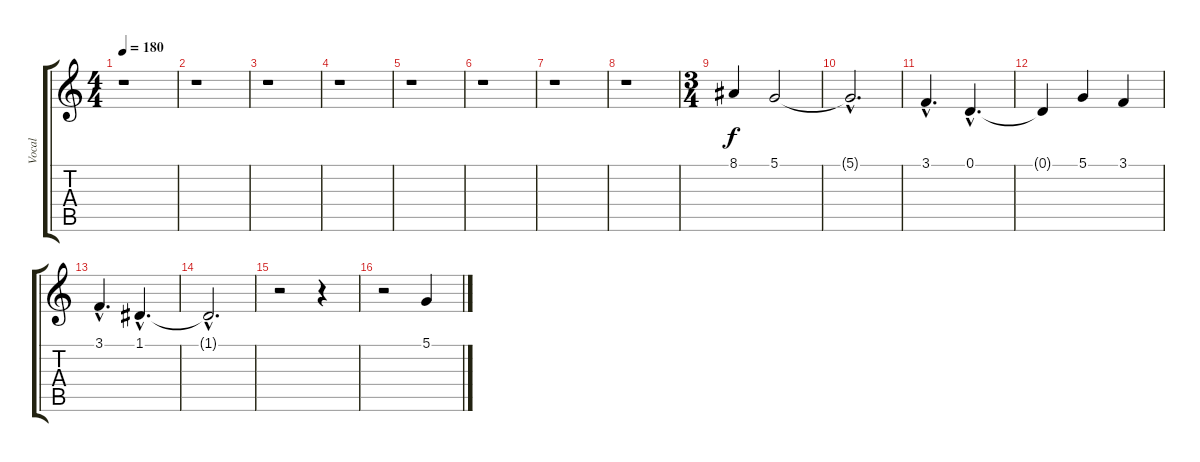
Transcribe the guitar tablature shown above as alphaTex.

\track ("Vocal" "Vocal") {instrument stringensemble1}
\staff {score tabs}
\tuning (D4 A3 F3 C3 G2 C2) {hide}
\ts (4 4)
\tempo 180
\clef g2
\ks c
r.1{dy f} |
r.1 |
r.1 |
r.1 |
r.1 |
r.1 |
r.1 |
r.1 |
\ts (3 4)
8.1.4 5.1.2 |
5.1{hac t}.2{d} |
3.1{hac}.4{d} 0.1{hac}.4{d} |
0.1{t}.4 5.1.4 3.1.4 |
3.1{hac}.4{d} 1.1{hac}.4{d} |
1.1{hac t}.2{d} |
r.2 r.4 |
r.2 5.1.4
